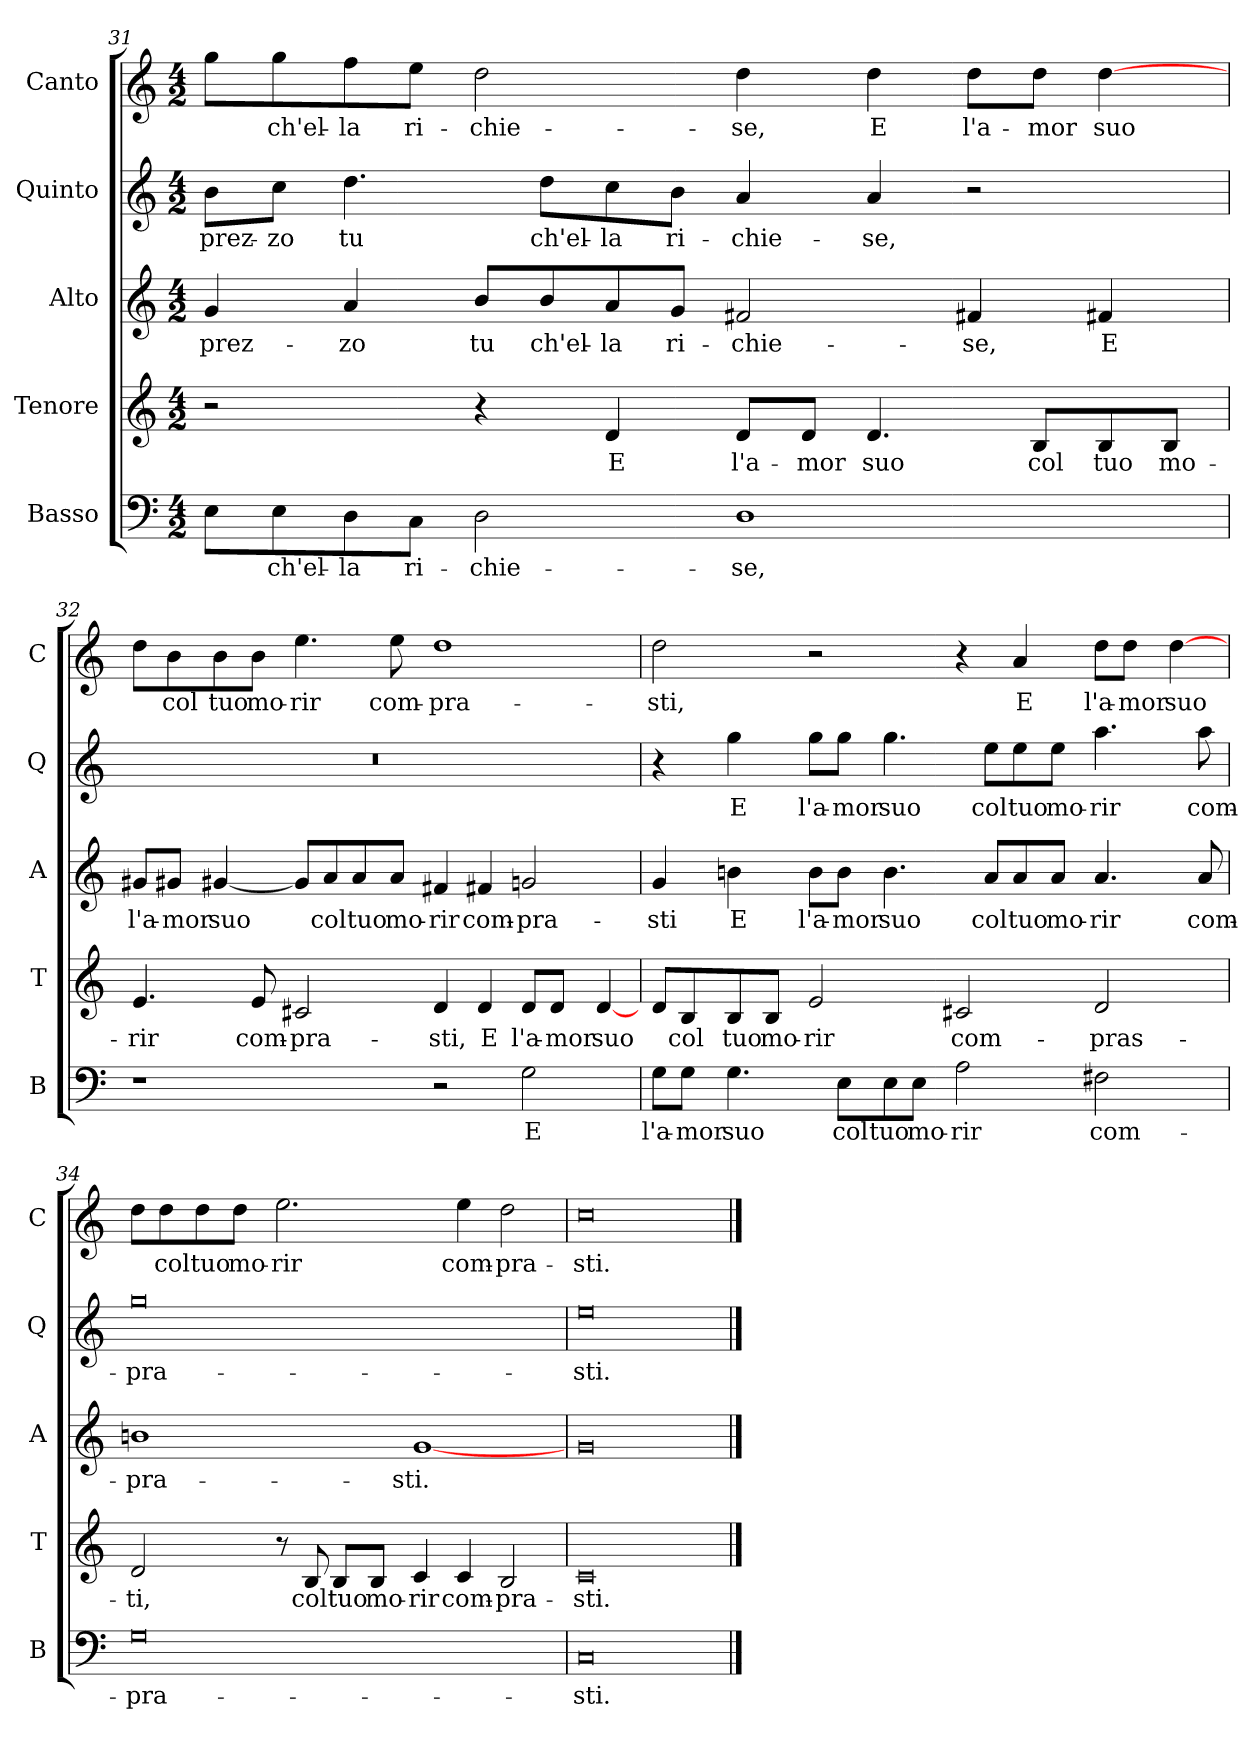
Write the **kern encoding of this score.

**kern	**text	**kern	**text	**kern	**text	**kern	**text	**kern	**text
*part5	*part5	*part4	*part4	*part3	*part3	*part2	*part2	*part1	*part1
*staff5	*staff5	*staff4	*staff4	*staff3	*staff3	*staff2	*staff2	*staff1	*staff1
*I"Basso	*	*I"Tenore	*	*I"Alto	*	*I"Quinto	*	*I"Canto	*
*I'B	*	*I'T	*	*I'A	*	*I'Q	*	*I'C	*
*clefF4	*	*clefG2	*	*clefG2	*	*clefG2	*	*clefG2	*
*k[]	*	*k[]	*	*k[]	*	*k[]	*	*k[]	*
*M4/2	*	*M4/2	*	*M4/2	*	*M4/2	*	*M4/2	*
=31	=31	=31	=31	=31	=31	=31	=31	=31	=31
8EL	.	2r	.	4g	prez-	8bL	prez-	8ggL	.
8E	ch'el-	.	.	.	.	8ccJ	-zo	8gg	ch'el-
8D	-la	.	.	4a	-zo	4.dd	tu	8ff	-la
8CJ	ri-	.	.	.	.	.	.	8eeJ	ri-
2D	-chie-	4r	.	8bL	tu	.	.	2dd	-chie-
.	.	.	.	8b	ch'el-	8ddL	ch'el-	.	.
.	.	4d	E	8a	-la	8cc	-la	.	.
.	.	.	.	8gJ	ri-	8bJ	ri-	.	.
1D	-se,	8dL	l'a-	2f#X	-chie-	4a	-chie-	4dd	-se,
.	.	8dJ	-mor	.	.	.	.	.	.
.	.	4.d	suo	.	.	4a	-se,	4dd	E
.	.	.	.	4f#X	-se,	2r	.	8ddL	l'a-
.	.	8BL	col	.	.	.	.	8ddJ	-mor
.	.	8B	tuo	4f#X	E	.	.	[4dd	suo
.	.	8BJ	mo-	.	.	.	.	.	.
=32	=32	=32	=32	=32	=32	=32	=32	=32	=32
1r	.	4.e	-rir	8g#XL	l'a-	0r	.	8ddL	.
.	.	.	.	8g#XJ	-mor	.	.	8b	col
.	.	.	.	[4g#X	suo	.	.	8b	tuo
.	.	8e	com-	.	.	.	.	8bJ	mo-
.	.	2c#X	-pra-	8g#L]	.	.	.	4.ee	-rir
.	.	.	.	8a	col	.	.	.	.
.	.	.	.	8a	tuo	.	.	.	.
.	.	.	.	8aJ	mo-	.	.	8ee	com-
2r	.	4d	-sti,	4f#X	-rir	.	.	1dd	-pra-
.	.	4d	E	4f#X	com-	.	.	.	.
2G	E	8dL	l'a-	2gn	-pra-	.	.	.	.
.	.	8dJ	-mor	.	.	.	.	.	.
.	.	[4d	suo	.	.	.	.	.	.
=33	=33	=33	=33	=33	=33	=33	=33	=33	=33
8GL	l'a-	8dL	.	4g	-sti	4r	.	2dd	-sti,
8GJ	-mor	8B	col	.	.	.	.	.	.
4.G	suo	8B	tuo	4bn	E	4gg	E	.	.
.	.	8BJ	mo-	.	.	.	.	.	.
.	.	2e	-rir	8bL	l'a-	8ggL	l'a-	2r	.
8EL	col	.	.	8bJ	-mor	8ggJ	-mor	.	.
8E	tuo	.	.	4.b	suo	4.gg	suo	.	.
8EJ	mo-	.	.	.	.	.	.	.	.
2A	-rir	2c#X	com-	.	.	.	.	4r	.
.	.	.	.	8aL	col	8eeL	col	.	.
.	.	.	.	8a	tuo	8ee	tuo	4a	E
.	.	.	.	8aJ	mo-	8eeJ	mo-	.	.
2F#X	com-	2d	-pras-	4.a	-rir	4.aa	-rir	8ddL	l'a-
.	.	.	.	.	.	.	.	8ddJ	-mor
.	.	.	.	.	.	.	.	[4dd	suo
.	.	.	.	8a	com-	8aa	com-	.	.
=34	=34	=34	=34	=34	=34	=34	=34	=34	=34
0G	-pra-	2d	-ti,	1bn	-pra-	0gg	-pra-	8ddL	.
.	.	.	.	.	.	.	.	8dd	col
.	.	.	.	.	.	.	.	8dd	tuo
.	.	.	.	.	.	.	.	8ddJ	mo-
.	.	8r	.	.	.	.	.	2.ee	-rir
.	.	8B	col	.	.	.	.	.	.
.	.	8BL	tuo	.	.	.	.	.	.
.	.	8BJ	mo-	.	.	.	.	.	.
.	.	4c	-rir	[1g	-sti.	.	.	.	.
.	.	4c	com-	.	.	.	.	4ee	com-
.	.	2B	-pra-	.	.	.	.	2dd	-pra-
=35	=35	=35	=35	=35	=35	=35	=35	=35	=35
0C	-sti.	0c	-sti.	0g	.	0ee	-sti.	0cc	-sti.
==	==	==	==	==	==	==	==	==	==
*-	*-	*-	*-	*-	*-	*-	*-	*-	*-
